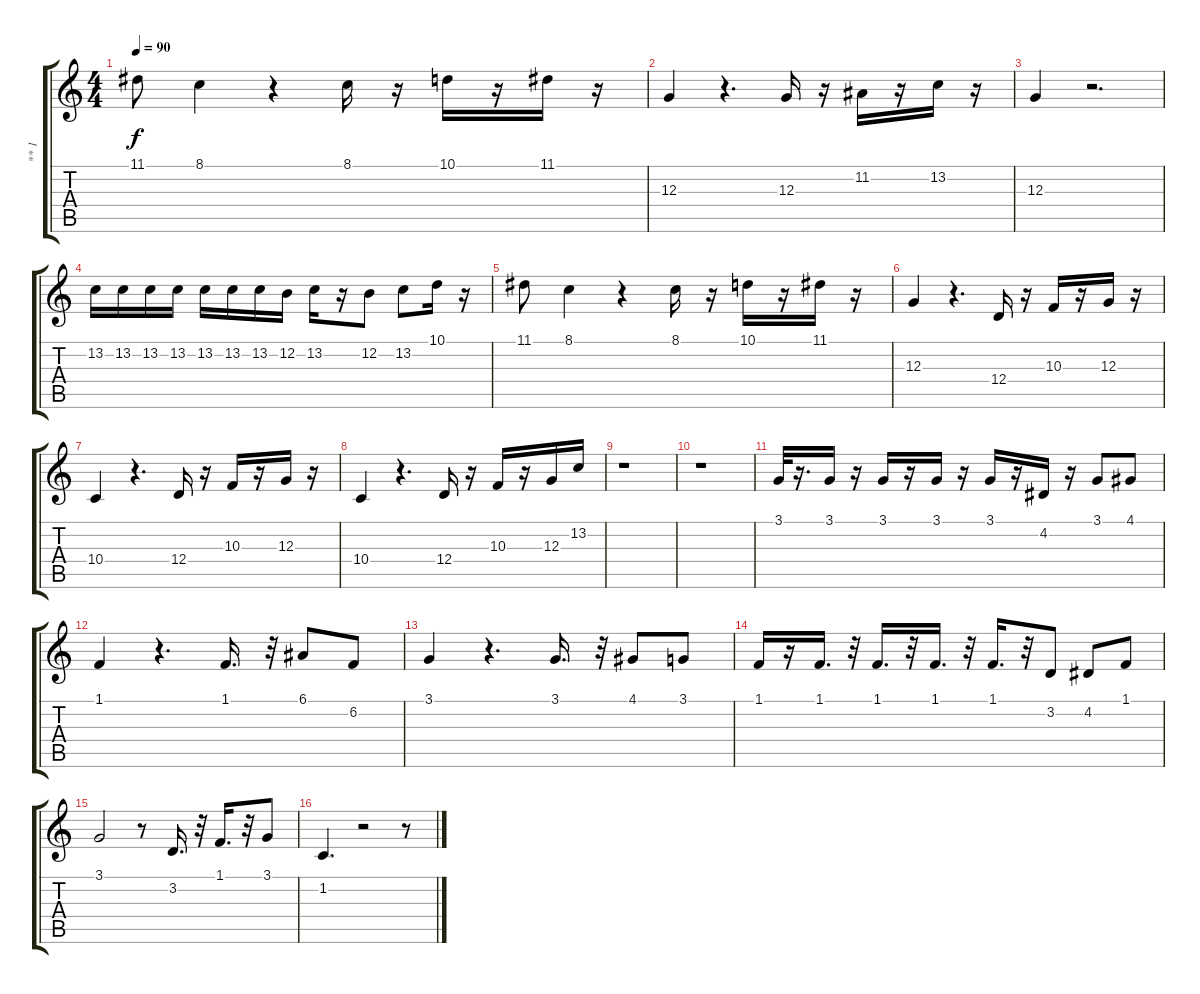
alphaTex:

\track ("** 1" "** 1") {instrument rockorgan}
\staff {score tabs}
\tuning (E4 B3 G3 D3 A2 E2) {hide}
\ts (4 4)
\tempo 90
\clef g2
\ks c
11.1.8{dy f} 8.1.4 r.4 8.1.16 r.16 10.1.16 r.16 11.1.16 r.16 |
12.3.4 r.4{d} 12.3.16 r.16 11.2.16 r.16 13.2.16 r.16 |
12.3.4 r.2{d} |
13.2.16 13.2.16 13.2.16 13.2.16 13.2.16 13.2.16 13.2.16 12.2.16 13.2.16 r.16 12.2.8 13.2.8 10.1.16 r.16 |
11.1.8 8.1.4 r.4 8.1.16 r.16 10.1.16 r.16 11.1.16 r.16 |
12.3.4 r.4{d} 12.4.16 r.16 10.3.16 r.16 12.3.16 r.16 |
10.4.4 r.4{d} 12.4.16 r.16 10.3.16 r.16 12.3.16 r.16 |
10.4.4 r.4{d} 12.4.16 r.16 10.3.16 r.16 12.3.16 13.2.16 |
r.1 |
r.1 |
3.1.32 r.16{d} 3.1.16 r.16 3.1.16 r.16 3.1.16 r.16 3.1.16 r.16 4.2.16 r.16 3.1.8 4.1.8 |
1.1.4 r.4{d} 1.1.16{d} r.32 6.1.8 6.2.8 |
3.1.4 r.4{d} 3.1.16{d} r.32 4.1.8 3.1.8 |
1.1.16 r.16 1.1.16{d} r.32 1.1.16{d} r.32 1.1.16{d} r.32 1.1.16{d} r.32 3.2.8 4.2.8 1.1.8 |
3.1.2 r.8 3.2.16{d} r.32 1.1.16{d} r.32 3.1.8 |
1.2.4{d} r.2 r.8
